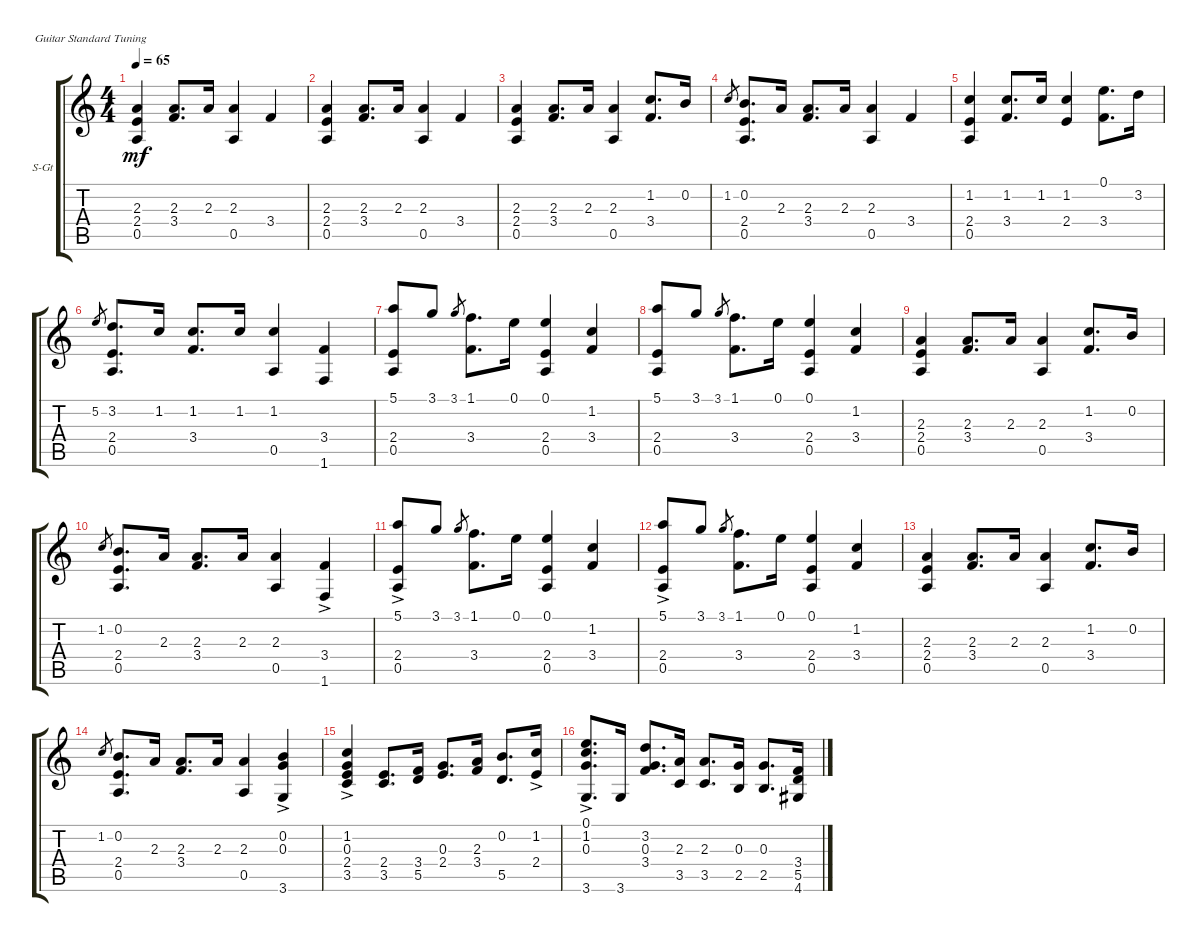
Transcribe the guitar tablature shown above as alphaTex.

\defaultSystemsLayout 4
\bracketExtendMode groupsimilarinstruments
\firstSystemTrackNameOrientation horizontal
\otherSystemsTrackNameOrientation horizontal
\track ("Steel Guitar" "S-Gt") {instrument acousticguitarsteel}
\staff {score tabs}
\tuning (E4 B3 G3 D3 A2 E2)
\ts (4 4)
\tempo 65
\clef g2
\ks c
(0.5 2.4 2.3).4{dy mf instrument acousticguitarsteel} (2.3 3.4).8{d} 2.3.16 (2.3 0.5).4 3.4.4 |
(0.5 2.4 2.3).4 (2.3 3.4).8{d} 2.3.16 (2.3 0.5).4 3.4.4 |
(0.5 2.4 2.3).4 (2.3 3.4).8{d} 2.3.16 (2.3 0.5).4 (3.4 1.2).8{d} 0.2.16 |
1.2.8{gr} (0.2 0.5 2.4).8{d} 2.3.16 (2.3 3.4).8{d} 2.3.16 (2.3 0.5).4 3.4.4 |
(1.2 2.4 0.5).4 (1.2 3.4).8{d} 1.2.16 (1.2 2.4).4 (3.4 0.1).8{d} 3.2.16 |
5.2.8{gr} (3.2 2.4 0.5).8{d} 1.2.16 (1.2 3.4).8{d} 1.2.16 (1.2 0.5).4 (3.4 1.6).4 |
(0.5 2.4 5.1).8 3.1.8 3.1.8{gr} (1.1 3.4).8{d} 0.1.16 (0.1 2.4 0.5).4 (1.2 3.4).4 |
(0.5 2.4 5.1).8 3.1.8 3.1.8{gr} (1.1 3.4).8{d} 0.1.16 (0.1 2.4 0.5).4 (1.2 3.4).4 |
(0.5 2.4 2.3).4 (2.3 3.4).8{d} 2.3.16 (2.3 0.5).4 (3.4 1.2).8{d} 0.2.16 |
1.2.8{gr} (0.2 0.5 2.4).8{d} 2.3.16 (2.3 3.4).8{d} 2.3.16 (2.3 0.5).4 (3.4 1.6{ac}).4 |
(0.5 2.4 5.1{ac}).8 3.1.8 3.1.8{gr} (1.1 3.4).8{d} 0.1.16 (0.1 2.4 0.5).4 (1.2 3.4).4 |
(0.5 2.4 5.1{ac}).8 3.1.8 3.1.8{gr} (1.1 3.4).8{d} 0.1.16 (0.1 2.4 0.5).4 (1.2 3.4).4 |
(0.5 2.4 2.3).4 (2.3 3.4).8{d} 2.3.16 (2.3 0.5).4 (3.4 1.2).8{d} 0.2.16 |
1.2.8{gr} (0.2 0.5 2.4).8{d} 2.3.16 (2.3 3.4).8{d} 2.3.16 (2.3 0.5).4 (3.6{ac} 0.2{ac} 0.3).4 |
(3.5{ac} 2.4 0.3 1.2{ac}).4 (2.4 3.5).8{d} (3.4 5.5).16 (0.3 2.4).8{d} (2.3 3.4).16 (0.2 5.5).8{d} (1.2{ac} 2.4{ac}).16 |
(0.1 1.2 0.3 3.6{ac}).8{d} 3.6.16 (3.2 0.3 3.4).8{d} (2.3 3.5).16 (2.3 3.5).8{d} (2.5 0.3).16 (2.5 0.3).8{d} (4.6 5.5 3.4).16
